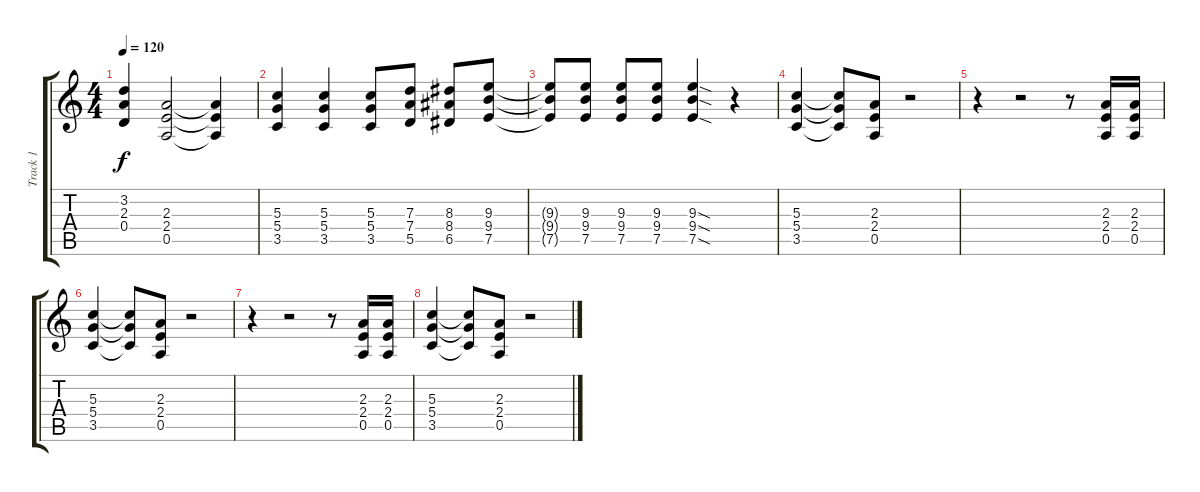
\track ("Track 1" "Track 1") {instrument distortionguitar}
\staff {score tabs}
\tuning (E4 B3 G3 D3 A2 E2) {hide}
\ts (4 4)
\tempo 120
\clef g2
\ks c
(3.2{t} 2.3{t} 0.4{t}).4{dy f} (2.3 2.4 0.5).2 (2.3{t} 2.4{t} 0.5{t}).4 |
(5.3 5.4 3.5).4 (5.3 5.4 3.5).4 (5.3 5.4 3.5).8 (7.3 7.4 5.5).8 (8.3 8.4 6.5).8 (9.3 9.4 7.5).8 |
(9.3{t} 9.4{t} 7.5{t}).8 (9.3 9.4 7.5).8 (9.3 9.4 7.5).8 (9.3 9.4 7.5).8 (9.3{sod} 9.4{sod} 7.5{sod}).4 r.4 |
(5.3 5.4 3.5).4 (5.3{t} 5.4{t} 3.5{t}).8 (2.3 2.4 0.5).8 r.2 |
r.4 r.2 r.8 (2.3 2.4 0.5).16 (2.3 2.4 0.5).16 |
(5.3 5.4 3.5).4 (5.3{t} 5.4{t} 3.5{t}).8 (2.3 2.4 0.5).8 r.2 |
r.4 r.2 r.8 (2.3 2.4 0.5).16 (2.3 2.4 0.5).16 |
(5.3 5.4 3.5).4 (5.3{t} 5.4{t} 3.5{t}).8 (2.3 2.4 0.5).8 r.2
